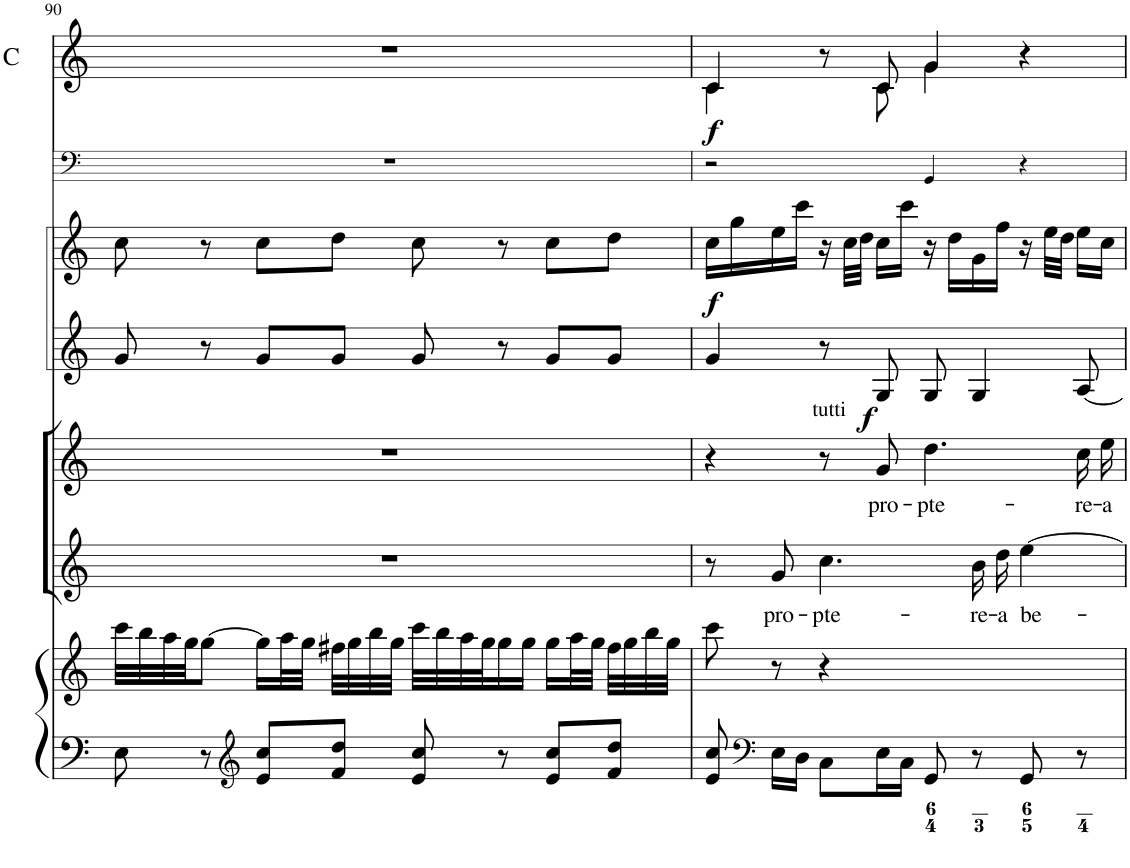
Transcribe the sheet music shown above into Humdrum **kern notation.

**kern	**kern	**kern	**text	**kern	**text	**kern	**dynam	**kern	**dynam	**kern	**kern	**dynam
*part7	*part7	*part6	*part6	*part5	*part5	*part4	*part4	*part3	*part3	*part2	*part1	*part1
*staff8	*staff7	*staff6	*staff6	*staff5	*staff5	*staff4	*staff4	*staff3	*staff3	*staff2	*staff1	*staff1
*I"Organo	*	*I"Soprano 2	*	*I"Soprano 1	*	*I"Violino 2	*	*I"Violino 1	*	*I"Timpani	*I"Clarini	*
*	*	*	*	*	*	*I'Vln	*	*I'Vln	*	*I'Timp	*I'C	*
!!LO:PB:g=z
*clefF4	*clefG2	*clefG2	*	*clefG2	*	*clefG2	*	*clefG2	*	*clefF4	*clefG2	*
*k[]	*k[]	*k[]	*	*k[]	*	*k[]	*	*k[]	*	*k[]	*k[]	*
*M4/4	*M4/4	*M4/4	*	*M4/4	*	*M4/4	*	*M4/4	*	*M4/4	*M4/4	*
*met(c)	*met(c)	*met(c)	*	*met(c)	*	*met(c)	*	*met(c)	*	*met(c)	*met(c)	*
=90	=90	=90	=90	=90	=90	=90	=90	=90	=90	=90	=90	=90
8E\	32ccc\LLL	1r	.	1r	.	8g/	.	8cc\	.	1r	1r	.
.	32bb\	.	.	.	.	.	.	.	.	.	.	.
.	32aa\	.	.	.	.	.	.	.	.	.	.	.
.	32gg\JJ	.	.	.	.	.	.	.	.	.	.	.
8r	[8gg\J	.	.	.	.	8r	.	8r	.	.	.	.
*clefG2	*	*	*	*	*	*	*	*	*	*	*	*
8e/ 8cc/L	16gg\LL]	.	.	.	.	8g/L	.	8cc\L	.	.	.	.
.	32aa\L	.	.	.	.	.	.	.	.	.	.	.
.	32gg\JJJ	.	.	.	.	.	.	.	.	.	.	.
8f/ 8dd/J	32ff#X\LLL	.	.	.	.	8g/J	.	8dd\J	.	.	.	.
.	32gg\	.	.	.	.	.	.	.	.	.	.	.
.	32bb\	.	.	.	.	.	.	.	.	.	.	.
.	32gg\JJJ	.	.	.	.	.	.	.	.	.	.	.
8e/ 8cc/	32ccc\LLL	.	.	.	.	8g/	.	8cc\	.	.	.	.
.	32bb\	.	.	.	.	.	.	.	.	.	.	.
.	32aa\	.	.	.	.	.	.	.	.	.	.	.
.	32gg\J	.	.	.	.	.	.	.	.	.	.	.
8r	16gg\	.	.	.	.	8r	.	8r	.	.	.	.
.	16gg\JJ	.	.	.	.	.	.	.	.	.	.	.
8e/ 8cc/L	16gg\LL	.	.	.	.	8g/L	.	8cc\L	.	.	.	.
.	32aa\L	.	.	.	.	.	.	.	.	.	.	.
.	32gg\JJJ	.	.	.	.	.	.	.	.	.	.	.
8f/ 8dd/J	32ff#\LLL	.	.	.	.	8g/J	.	8dd\J	.	.	.	.
.	32gg\	.	.	.	.	.	.	.	.	.	.	.
.	32bb\	.	.	.	.	.	.	.	.	.	.	.
.	32gg\JJJ	.	.	.	.	.	.	.	.	.	.	.
=91	=91	=91	=91	=91	=91	=91	=91	=91	=91	=91	=91	=91
*	*	*	*	*	*	*	*	*	*	*	*^	*
!	!	!	!	!	!	!	!	!	!LO:DY:b	!	!	!	!LO:DY:b
8e/ 8cc/	8ccc\	8r	.	4r	.	4g/	.	16cc\LL	f	2r	4c/	4c\	f
.	.	.	.	.	.	.	.	16gg\	.	.	.	.	.
*clefF4	*	*	*	*	*	*	*	*	*	*	*	*	*
!	!	!	!LO:LY:b	!	!	!	!	!	!	!	!	!	!
16E\LL	8r	8g/	pro-	.	.	.	.	16ee\	.	.	.	.	.
16D\JJ	.	.	.	.	.	.	.	16ccc\JJ	.	.	.	.	.
!	!	!	!LO:LY:b	!	!	!	!	!	!	!	!	!	!
8C\L	4r	4.cc\	-pte-	8r	.	8r	.	16r	.	.	8r	8ryy	.
.	.	.	.	.	.	.	.	32cc\LLL	.	.	.	.	.
.	.	.	.	.	.	.	.	32dd\JJJ	.	.	.	.	.
!	!	!	!	!LO:TX:a:t=tutti	!	!	!	!	!	!	!	!	!
!	!	!	!	!	!LO:LY:b	!	!LO:DY:b	!	!	!	!	!	!
16E\L	.	.	.	8g/	pro-	8G/	f	16cc\LL	.	.	8c/	8c\	.
16C\JJ	.	.	.	.	.	.	.	16ccc\JJ	.	.	.	.	.
!	!	!	!	!	!LO:LY:b	!	!	!	!	!	!	!	!
8GG/	2ryy	.	.	4.dd\	-pte-	8G/	.	16r	.	4GG/	4g/	4g\	.
.	.	.	.	.	.	.	.	16dd\LL	.	.	.	.	.
!	!	!	!LO:LY:b	!	!	!	!	!	!	!	!	!	!
8r	.	16b\LL	-re-	.	.	4G/	.	16g\	.	.	.	.	.
!	!	!	!LO:LY:b	!	!	!	!	!	!	!	!	!	!
.	.	16dd\JJ	-a	.	.	.	.	16ff\JJ	.	.	.	.	.
!	!	!	!LO:LY:b	!	!	!	!	!	!	!	!	!	!
8GG/	.	[4ee\	be-	.	.	.	.	16r	.	4r	4r	4ryy	.
.	.	.	.	.	.	.	.	32ee\LLL	.	.	.	.	.
.	.	.	.	.	.	.	.	32dd\JJJ	.	.	.	.	.
!	!	!	!	!	!LO:LY:b	!	!	!	!	!	!	!	!
8r	.	.	.	16cc\LL	-re-	[8A/	.	16ee\LL	.	.	.	.	.
!	!	!	!	!	!LO:LY:b	!	!	!	!	!	!	!	!
.	.	.	.	16ee\JJ	-a	.	.	16cc\JJ	.	.	.	.	.
*	*	*	*	*	*	*	*	*	*	*	*v	*v	*
=	=	=	=	=	=	=	=	=	=	=	=	=
*-	*-	*-	*-	*-	*-	*-	*-	*-	*-	*-	*-	*-
